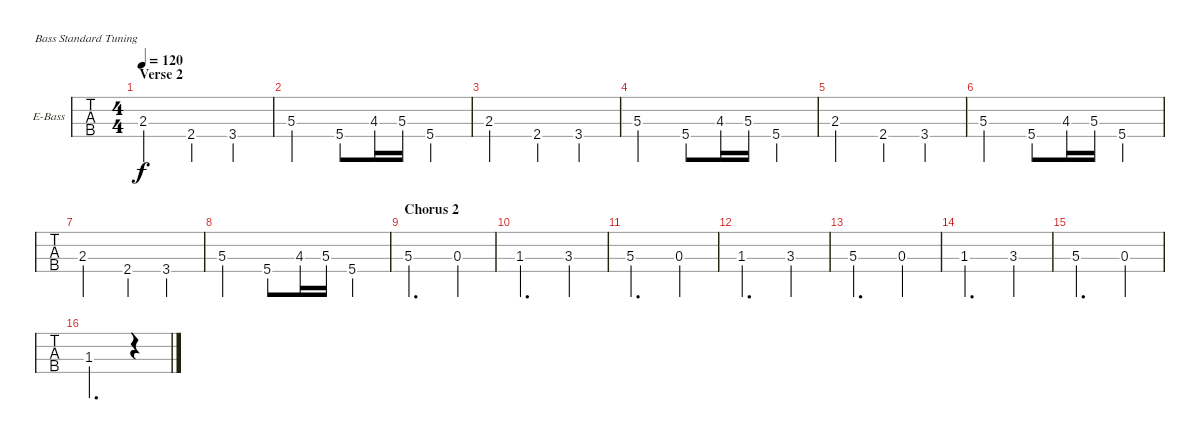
\defaultSystemsLayout 4
\bracketExtendMode groupsimilarinstruments
\firstSystemTrackNameOrientation horizontal
\otherSystemsTrackNameOrientation horizontal
\track ("Bass" "E-Bass") {instrument electricbassfinger}
\staff {tabs}
\tuning (G2 D2 A1 E1)
\ts (4 4)
\section ("" "Verse 2")
\tempo 120
\clef f4
\ks c
2.3.2{dy f} 2.4.4 3.4.4 |
5.3.2 5.4.8 4.3.16 5.3.16 5.4.4 |
2.3.2 2.4.4 3.4.4 |
5.3.2 5.4.8 4.3.16 5.3.16 5.4.4 |
2.3.2 2.4.4 3.4.4 |
5.3.2 5.4.8 4.3.16 5.3.16 5.4.4 |
2.3.2 2.4.4 3.4.4 |
5.3.2 5.4.8 4.3.16 5.3.16 5.4.4 |
\section ("" "Chorus 2")
5.3.2{d} 0.3.4 |
1.3.2{d} 3.3.4 |
5.3.2{d} 0.3.4 |
1.3.2{d} 3.3.4 |
5.3.2{d} 0.3.4 |
1.3.2{d} 3.3.4 |
5.3.2{d} 0.3.4 |
1.3.2{d} r.4
